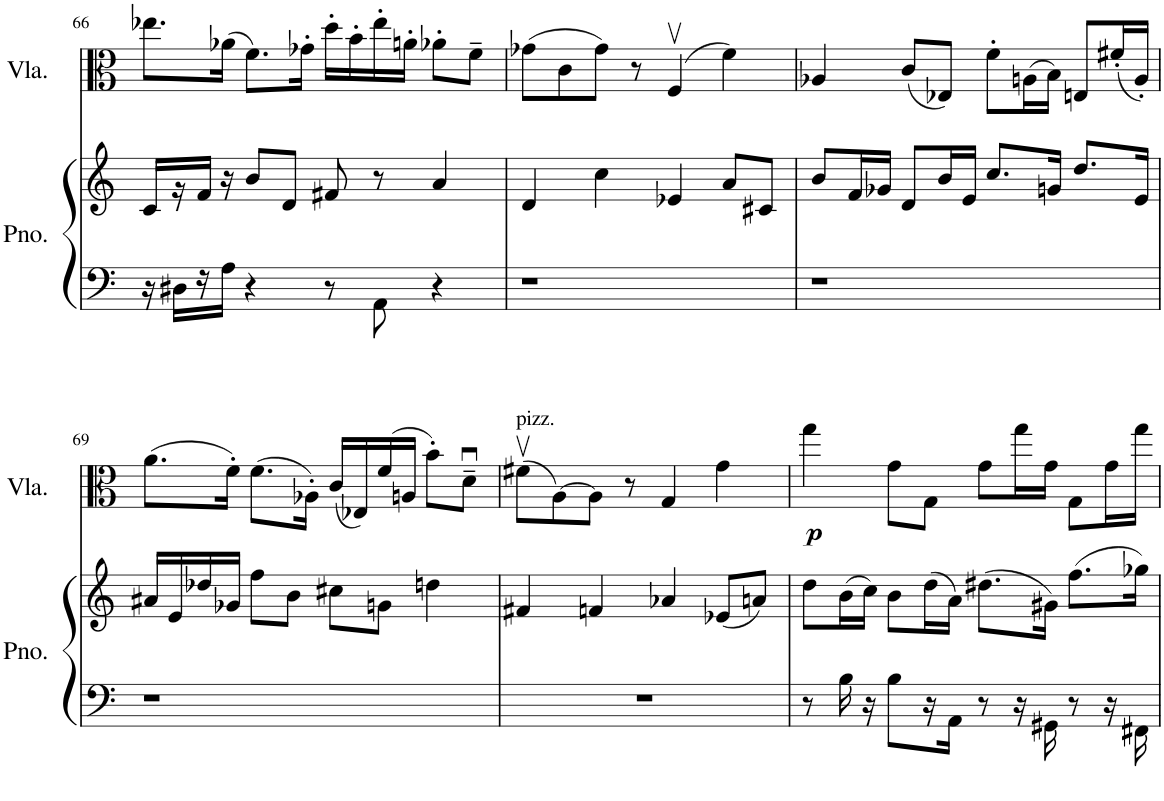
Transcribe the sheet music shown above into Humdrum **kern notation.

**kern	**kern	**kern	**dynam
*part2	*part2	*part1	*part1
*staff3	*staff2	*staff1	*staff1
*I"Piano	*	*I"Viola	*
*I'Pno.	*	*I'Vla.	*
!!LO:PB:g=z
*clefF4	*clefG2	*clefC3	*
*k[]	*k[]	*k[]	*
*M4/4	*M4/4	*M4/4	*
=66	=66	=66	=66
16r	16c/LL	8.ee-X\L	.
16D#X\LL	16r	.	.
16r	16f/JJ	.	.
16A\JJ	16r	(16a-X\Jk	.
4r	8b/L	8.f\L)	.
.	8d/J	.	.
.	.	16g-X'\Jk	.
8r	8f#X/	16dd'\LL	.
.	.	16b'\	.
8AA\	8r	16ee-'\	.
.	.	16an'\JJ	.
4r	4a/	8a-X'\L	.
.	.	8f~\J	.
=67	=67	=67	=67
1r	4d/	(8g-X\L	.
.	.	8c\	.
.	4cc\	8g-\J)	.
.	.	8r	.
.	4e-X/	(4Fv/	.
.	8a/L	4f\)	.
.	8c#X/J	.	.
=68	=68	=68	=68
1r	8b/L	4A-X/	.
.	16f/L	.	.
.	16g-X/JJ	.	.
.	8d/L	(8c/L	.
.	16b/L	8E-X/J)	.
.	16e/JJ	.	.
.	8.cc/L	8f'\L	.
.	.	(16An\L	.
.	16gn/Jk	16B\JJ)	.
.	8.dd/L	8En/L	.
.	.	(16f#X'/L	.
.	16e/Jk	16A'/JJ)	.
!!LO:LB:g=z
=69	=69	=69	=69
1r	16a#X/LL	(8.a\L	.
.	16e/	.	.
.	16dd-X/	.	.
.	16g-X/JJ	16f'\Jk)	.
.	8ff\L	(8.f\L	.
.	8b\J	.	.
.	.	16A-X'\Jk)	.
.	8cc#X\L	(16c/LL	.
.	.	16E-X/)	.
.	8gn\J	(16f/	.
.	.	16An/JJ	.
.	4ddn\	8b'\L)	.
.	.	8du~\J	.
=70	=70	=70	=70
!	!	!LO:TX:a:t=pizz.	!
1r	4f#X/	(8f#Xv\L	.
.	.	[8A\)	.
.	4fn/	8A\J]	.
.	.	8r	.
!	!	!	!LO:DY:b
.	4a-X/	4G/	p
.	(8e-X/L	4g\	.
.	8an/J)	.	.
=71	=71	=71	=71
8r	8dd\L	4gg\	.
16B\	(16b\L	.	.
16r	16cc\JJ)	.	.
8B\L	8b\L	8g\L	.
16r	(16dd\L	8G\J	.
16AA\JJ	16a\JJ)	.	.
8r	(8.dd#X\L	8g\L	.
16r	.	16gg\L	.
16GG#X\	16g#X\Jk)	16g\JJ	.
8r	(8.ff\L	8G\L	.
16r	.	16g\L	.
16FF#X\	16gg-X\Jk)	16gg\JJ	.
=	=	=	=
*-	*-	*-	*-
